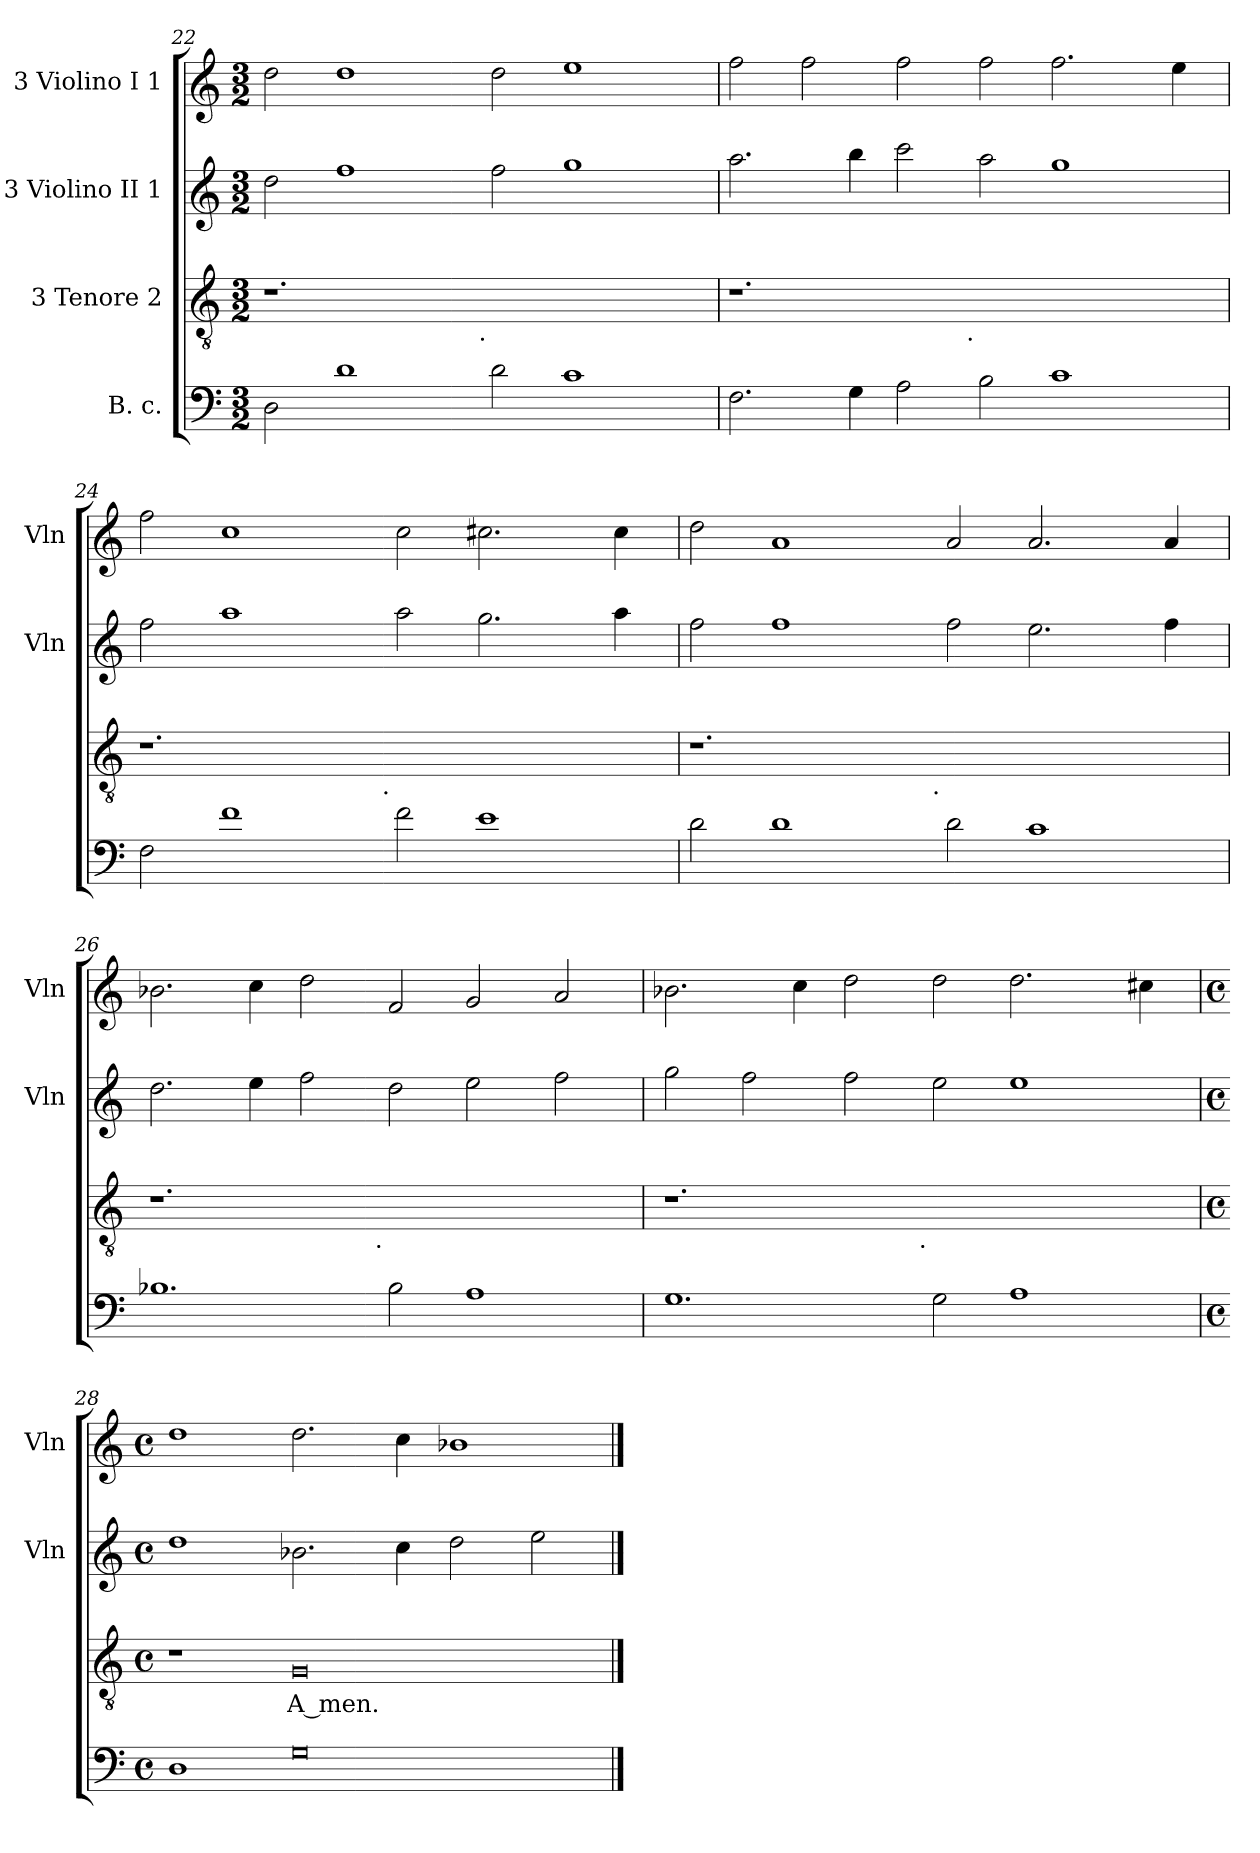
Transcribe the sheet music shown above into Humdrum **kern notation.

**kern	**kern	**text	**kern	**kern
*part4	*part3	*part3	*part2	*part1
*staff4	*staff3	*staff3	*staff2	*staff1
*I"B. c.	*I"3 Tenore 2	*	*I"3 Violino II 1	*I"3 Violino I 1
*	*	*	*I'Vln	*I'Vln
*clefF4	*clefGv2	*	*clefG2	*clefG2
*k[]	*k[]	*	*k[]	*k[]
*C:	*C:	*	*C:	*C:
*M3/2	*M3/2	*	*M3/2	*M3/2
=22	=22	=22	=22	=22
*	*^	*	*	*
2D\	1.r	1ryy	.	2dd\	2dd\
1d	.	.	.	1ff	1dd
.	.	4...ryy	.	.	.
!	!	!LO:TX:b:t=.	!	!	!
.	.	1ryy	.	.	.
2d\	1.ryy	.	.	2ff\	2dd\
1c	.	.	.	1gg	1ee
.	.	2ryy	.	.	.
.	.	32ryy	.	.	.
=23	=23	=23	=23	=23	=23
2.F\	1.r	1ryy	.	2.aa\	2ff\
.	.	.	.	.	2ff\
4G\	.	.	.	4bb\	.
2A\	.	4...ryy	.	2ccc\	2ff\
!	!	!LO:TX:b:t=.	!	!	!
.	.	1ryy	.	.	.
2B\	1.ryy	.	.	2aa\	2ff\
1c	.	.	.	1gg	2.ff\
.	.	2ryy	.	.	.
.	.	.	.	.	4ee\
.	.	32ryy	.	.	.
!!LO:LB:g=z
=24	=24	=24	=24	=24	=24
2F\	1.r	1ryy	.	2ff\	2ff\
1f	.	.	.	1aa	1cc
.	.	4...ryy	.	.	.
!	!	!LO:TX:b:t=.	!	!	!
.	.	1ryy	.	.	.
2f\	1.ryy	.	.	2aa\	2cc\
1e	.	.	.	2.gg\	2.cc#X\
.	.	2ryy	.	.	.
.	.	.	.	4aa\	4cc#\
.	.	32ryy	.	.	.
=25	=25	=25	=25	=25	=25
2d\	1.r	1ryy	.	2ff\	2dd\
1d	.	.	.	1ff	1a
.	.	4...ryy	.	.	.
!	!	!LO:TX:b:t=.	!	!	!
.	.	1ryy	.	.	.
2d\	1.ryy	.	.	2ff\	2a/
1c	.	.	.	2.ee\	2.a/
.	.	2ryy	.	.	.
.	.	.	.	4ff\	4a/
.	.	32ryy	.	.	.
=26	=26	=26	=26	=26	=26
1.B-X	1.r	1ryy	.	2.dd\	2.b-X\
.	.	.	.	4ee\	4cc\
.	.	4...ryy	.	2ff\	2dd\
!	!	!LO:TX:b:t=.	!	!	!
.	.	1ryy	.	.	.
2B-\	1.ryy	.	.	2dd\	2f/
1A	.	.	.	2ee\	2g/
.	.	2ryy	.	.	.
.	.	.	.	2ff\	2a/
.	.	32ryy	.	.	.
=27	=27	=27	=27	=27	=27
1.G	1.r	1ryy	.	2gg\	2.b-X\
.	.	.	.	2ff\	.
.	.	.	.	.	4cc\
.	.	4...ryy	.	2ff\	2dd\
!	!	!LO:TX:b:t=.	!	!	!
.	.	1ryy	.	.	.
2G\	1.ryy	.	.	2ee\	2dd\
1A	.	.	.	1ee	2.dd\
.	.	2ryy	.	.	.
.	.	.	.	.	4cc#X\
.	.	32ryy	.	.	.
*	*v	*v	*	*	*
=28	=28	=28	=28	=28
*M4/4	*M4/4	*	*M4/4	*M4/4
*met(c)	*met(c)	*	*met(c)	*met(c)
1D	1r	.	1dd	1dd
!	!	!LO:LY:b	!	!
0G	0G	A men.-	2.b-X\	2.dd\
.	.	.	4cc\	4cc\
.	.	.	2dd\	1b-X
.	.	.	2ee\	.
==	==	==	==	==
*-	*-	*-	*-	*-
